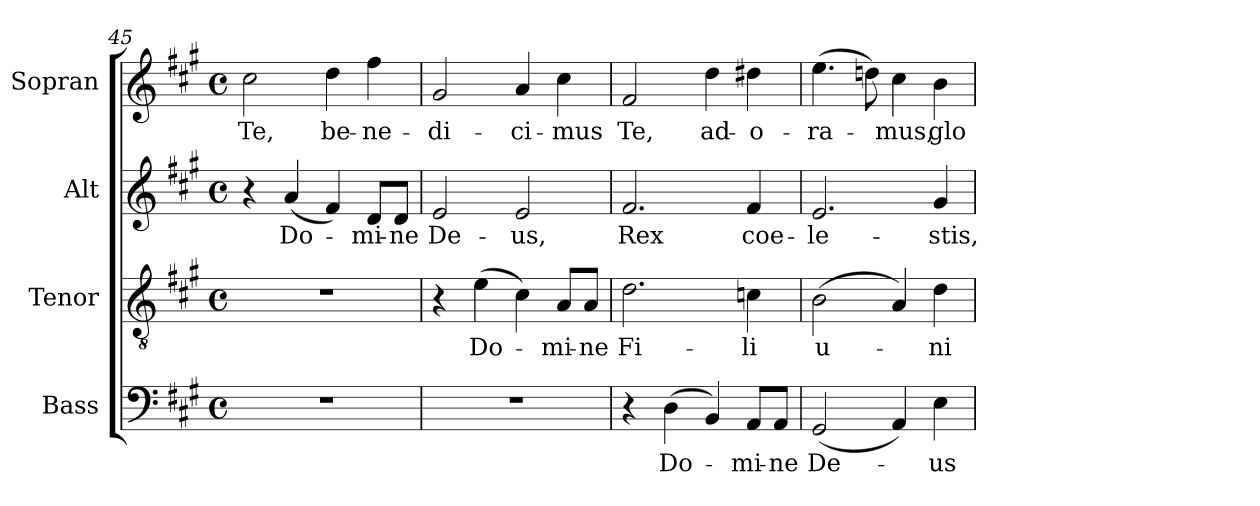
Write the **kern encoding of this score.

**kern	**text	**kern	**text	**kern	**text	**kern	**text
*part4	*part4	*part3	*part3	*part2	*part2	*part1	*part1
*staff4	*staff4	*staff3	*staff3	*staff2	*staff2	*staff1	*staff1
*I"Bass	*	*I"Tenor	*	*I"Alt	*	*I"Sopran	*
*I'B.	*	*I'T.	*	*I'A.	*	*I'S.	*
*clefF4	*	*clefGv2	*	*clefG2	*	*clefG2	*
*k[f#c#g#]	*	*k[f#c#g#]	*	*k[f#c#g#]	*	*k[f#c#g#]	*
*A:	*	*A:	*	*A:	*	*A:	*
*M4/4	*	*M4/4	*	*M4/4	*	*M4/4	*
*met(c)	*	*met(c)	*	*met(c)	*	*met(c)	*
=45	=45	=45	=45	=45	=45	=45	=45
!	!	!	!	!	!	!	!LO:LY:b
1r	.	1r	.	4r	.	2cc#\	Te,
!	!	!	!	!	!LO:LY:b	!	!
.	.	.	.	(<4a/	Do-	.	.
!	!	!	!	!	!	!	!LO:LY:b
.	.	.	.	4f#/)	.	4dd\	be-
!	!	!	!	!	!LO:LY:b	!	!LO:LY:b
.	.	.	.	8d/L	-mi-	4ff#\	-ne-
!	!	!	!	!	!LO:LY:b	!	!
.	.	.	.	8d/J	-ne	.	.
!!LO:LB:g=z
=46	=46	=46	=46	=46	=46	=46	=46
!	!	!	!	!	!LO:LY:b	!	!LO:LY:b
1r	.	4r	.	2e/	De-	2g#/	-di-
!	!	!	!LO:LY:b	!	!	!	!
.	.	(>4e\	Do-	.	.	.	.
!	!	!	!	!	!LO:LY:b	!	!LO:LY:b
.	.	4c#\)	.	2e/	-us,	4a/	-ci-
!	!	!	!LO:LY:b	!	!	!	!LO:LY:b
.	.	8A/L	-mi-	.	.	4cc#\	-mus
!	!	!	!LO:LY:b	!	!	!	!
.	.	8A/J	-ne	.	.	.	.
=47	=47	=47	=47	=47	=47	=47	=47
!	!	!	!LO:LY:b	!	!LO:LY:b	!	!LO:LY:b
4r	.	2.d\	Fi-	2.f#/	Rex	2f#/	Te,
!	!LO:LY:b	!	!	!	!	!	!
(>4D\	Do-	.	.	.	.	.	.
!	!	!	!	!	!	!	!LO:LY:b
4BB/)	.	.	.	.	.	4dd\	ad-
!	!LO:LY:b	!	!LO:LY:b	!	!LO:LY:b	!	!LO:LY:b
8AA/L	-mi-	4cn\	-li	4f#/	coe-	4dd#X\	-o-
!	!LO:LY:b	!	!	!	!	!	!
8AA/J	-ne	.	.	.	.	.	.
=48	=48	=48	=48	=48	=48	=48	=48
!	!LO:LY:b	!	!LO:LY:b	!	!LO:LY:b	!	!LO:LY:b
(<2GG#/	De-	(>2B\	u-	2.e/	-le-	(>4.ee\	-ra-
.	.	.	.	.	.	8ddn\)	.
!	!	!	!	!	!	!	!LO:LY:b
4AA/)	.	4A/)	.	.	.	4cc#\	-mus,
!	!LO:LY:b	!	!LO:LY:b	!	!LO:LY:b	!	!LO:LY:b
4E\	-us	4d\	-ni-	4g#/	-stis,	4b\	glo-
=	=	=	=	=	=	=	=
*-	*-	*-	*-	*-	*-	*-	*-
